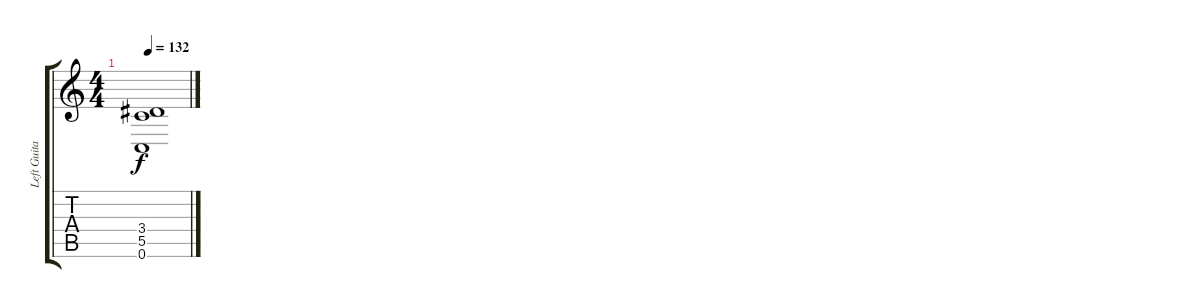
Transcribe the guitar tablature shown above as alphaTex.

\track ("Left Guitar" "Left Guita") {instrument distortionguitar}
\staff {score tabs}
\tuning (D4 A3 F3 C3 G2 C2) {hide}
\ts (4 4)
\tempo 132
\clef g2
\ks c
(3.4{t} 5.5{t} 0.6{t}).1{dy f}
